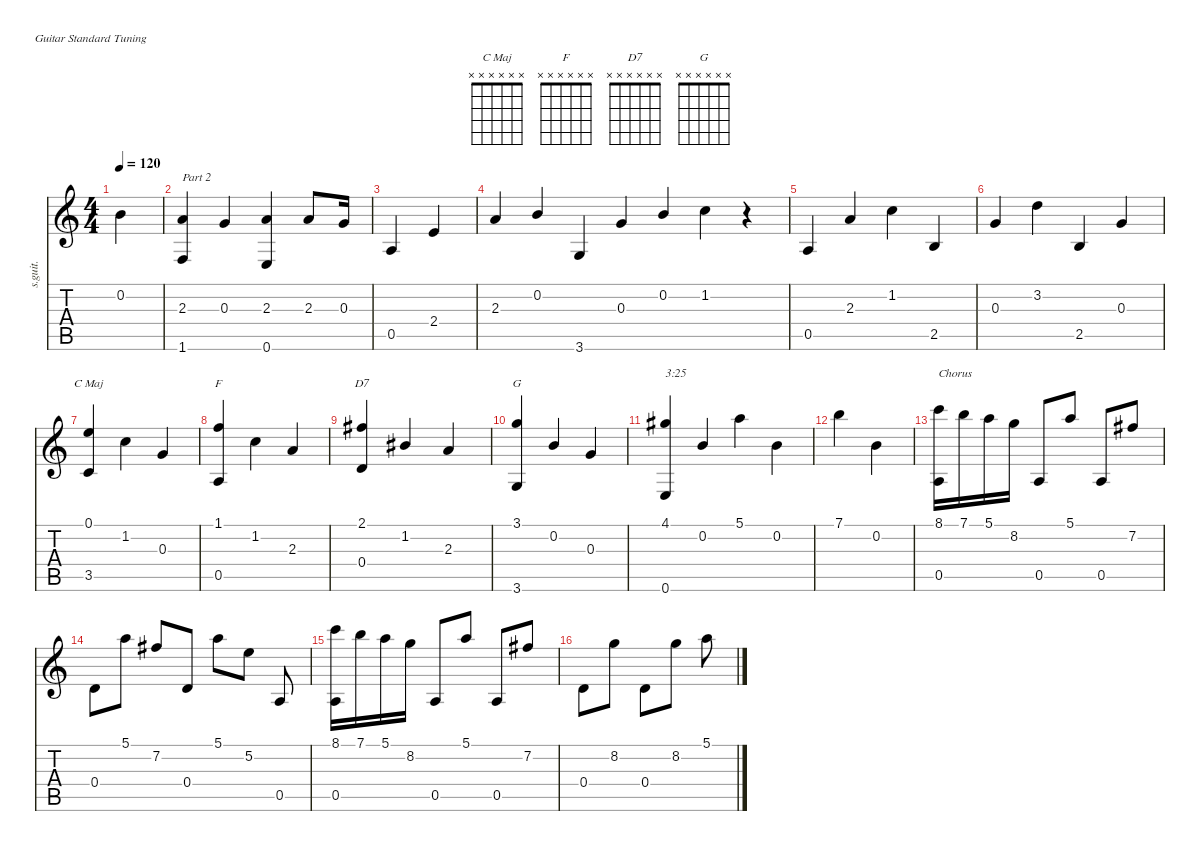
\defaultSystemsLayout 4
\hideDynamics
\bracketExtendMode nobrackets
\otherSystemsTrackNameOrientation horizontal
\track ("Track 1" "s.guit.") {instrument acousticguitarsteel}
\staff {score tabs}
\tuning (E4 B3 G3 D3 A2 E2)
\chord ("C Maj" x x x x x x)
\chord ("F" x x x x x x)
\chord ("D7" x x x x x x)
\chord ("G" x x x x x x)
\ts (4 4)
\tempo 120
\clef g2
\ks c
0.2.4{dy mf beam Down} |
(1.6 2.3).4{txt "Part 2" beam Up} 0.3.4{beam Up} (2.3 0.6).4{beam Up} 2.3.8{beam Up} 0.3.16{beam Up} |
0.5.4{beam Up} 2.4.4{beam Up} |
2.3.4{beam Up} 0.2.4{beam Up} 3.6.4{beam Up} 0.3.4{beam Up} 0.2.4{beam Up} 1.2.4{beam Down} r.4{beam Down} |
0.5.4{beam Up} 2.3.4{beam Up} 1.2.4{beam Down} 2.5.4{beam Up} |
0.3.4{beam Up} 3.2.4{beam Down} 2.5.4{beam Up} 0.3.4{beam Up} |
(3.5 0.1).4{ch "C Maj" beam Up} 1.2.4{beam Down} 0.3.4{beam Up} |
(0.5 1.1).4{ch "F" beam Up} 1.2.4{beam Down} 2.3.4{beam Up} |
(0.4 2.1{acc #}).4{ch "D7" beam Up} 1.2{acc #}.4{beam Up} 2.3.4{beam Up} |
(3.6 3.1).4{ch "G" beam Up} 0.2.4{beam Up} 0.3.4{beam Up} |
(4.1{acc #} 0.6).4{txt "3:25" beam Up} 0.2.4{beam Up} 5.1.4{beam Down} 0.2.4{beam Down} |
7.1.4{beam Down} 0.2.4{beam Down} |
(0.5 8.1).16{txt "Chorus" beam Down} 7.1.16{beam Down} 5.1.16{beam Down} 8.2.16{beam Down} 0.5.8{beam Up} 5.1.8{beam Up} 0.5.8{beam Up} 7.2{acc #}.8{beam Up} |
0.4.8{beam Down} 5.1.8{beam Down} 7.2{acc #}.8{beam Up} 0.4.8{beam Up} 5.1.8{beam Down} 5.2.8{beam Down} 0.5.8{beam Up} |
(0.5 8.1).16{beam Down} 7.1.16{beam Down} 5.1.16{beam Down} 8.2.16{beam Down} 0.5.8{beam Up} 5.1.8{beam Up} 0.5.8{beam Up} 7.2{acc #}.8{beam Up} |
0.4.8{beam Down} 8.2.8{beam Down} 0.4.8{beam Down} 8.2.8{beam Down} 5.1.8{beam Down}
